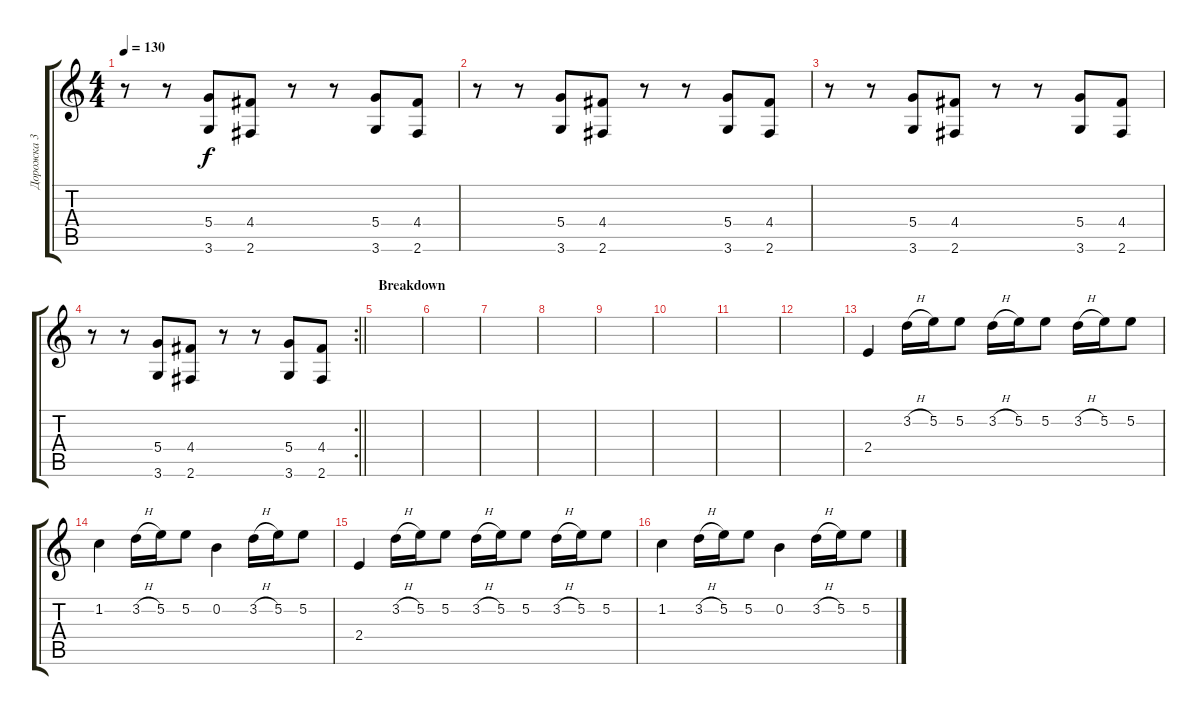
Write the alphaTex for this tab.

\track ("Дорожка 3" "Дорожка 3") {instrument distortionguitar}
\staff {score tabs}
\tuning (E4 B3 G3 D3 A2 E2) {hide}
\ts (4 4)
\tempo 130
\clef g2
\ks c
r.8{dy f} r.8 (5.4 3.6).8 (4.4 2.6).8 r.8 r.8 (5.4 3.6).8 (4.4 2.6).8 |
r.8 r.8 (5.4 3.6).8 (4.4 2.6).8 r.8 r.8 (5.4 3.6).8 (4.4 2.6).8 |
r.8 r.8 (5.4 3.6).8 (4.4 2.6).8 r.8 r.8 (5.4 3.6).8 (4.4 2.6).8 |
\rc 2
\barLineRight lightlight
r.8 r.8 (5.4 3.6).8 (4.4 2.6).8 r.8 r.8 (5.4 3.6).8 (4.4 2.6).8 |
\section ("" "Breakdown")
|
|
|
|
|
|
|
|
2.4.4 3.2{h}.16 5.2.16 5.2.8 3.2{h}.16 5.2.16 5.2.8 3.2{h}.16 5.2.16 5.2.8 |
1.2.4 3.2{h}.16 5.2.16 5.2.8 0.2.4 3.2{h}.16 5.2.16 5.2.8 |
2.4.4 3.2{h}.16 5.2.16 5.2.8 3.2{h}.16 5.2.16 5.2.8 3.2{h}.16 5.2.16 5.2.8 |
1.2.4 3.2{h}.16 5.2.16 5.2.8 0.2.4 3.2{h}.16 5.2.16 5.2.8
